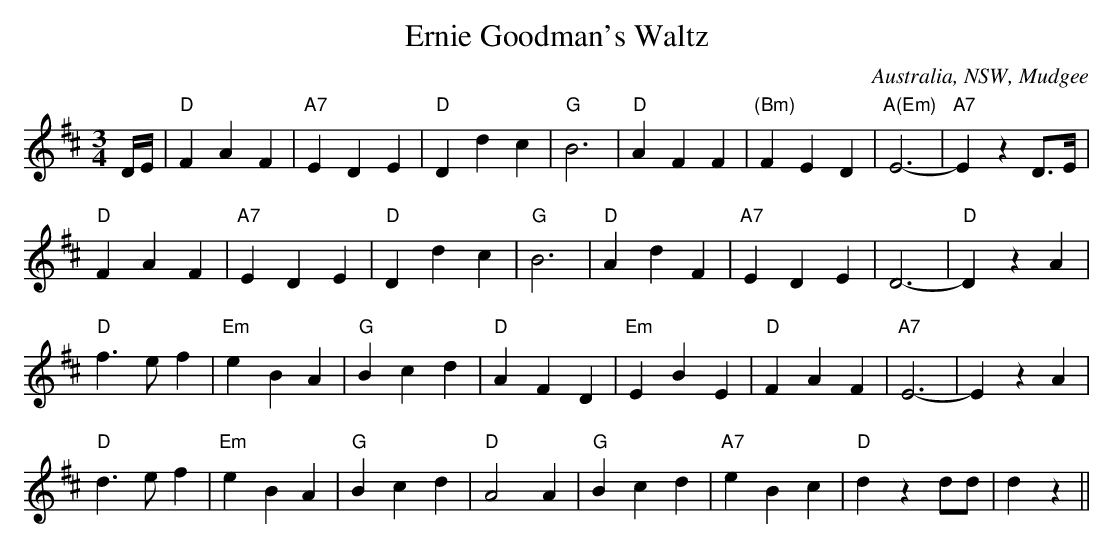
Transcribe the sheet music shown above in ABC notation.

X:1
T:Ernie Goodman's Waltz
O:Australia, NSW, Mudgee
M:3/4
L:1/8
K:D
D/E/|"D"F2 A2 F2|"A7"E2 D2 E2|"D"D2 d2 c2|"G"B6|"D"A2 F2 F2|"(Bm)"F2 E2 D2|"A(Em)"E6-|"A7"E2 z2 D>E|
"D"F2 A2 F2|"A7"E2 D2 E2|"D"D2 d2 c2|"G"B6|"D"A2 d2 F2|"A7"E2 D2 E2|D6-|"D"D2 z2 A2|
"D"f3 e f2|"Em"e2 B2 A2|"G"B2 c2 d2|"D"A2 F2 D2|"Em"E2 B2 E2|"D"F2 A2 F2|"A7"E6-|E2 z2 A2|
"D"d3 e f2|"Em"e2 B2 A2|"G"B2 c2 d2|"D"A4 A2|"G"B2 c2 d2|"A7"e2 B2 c2|"D"d2 z2 dd|d2 z2||
